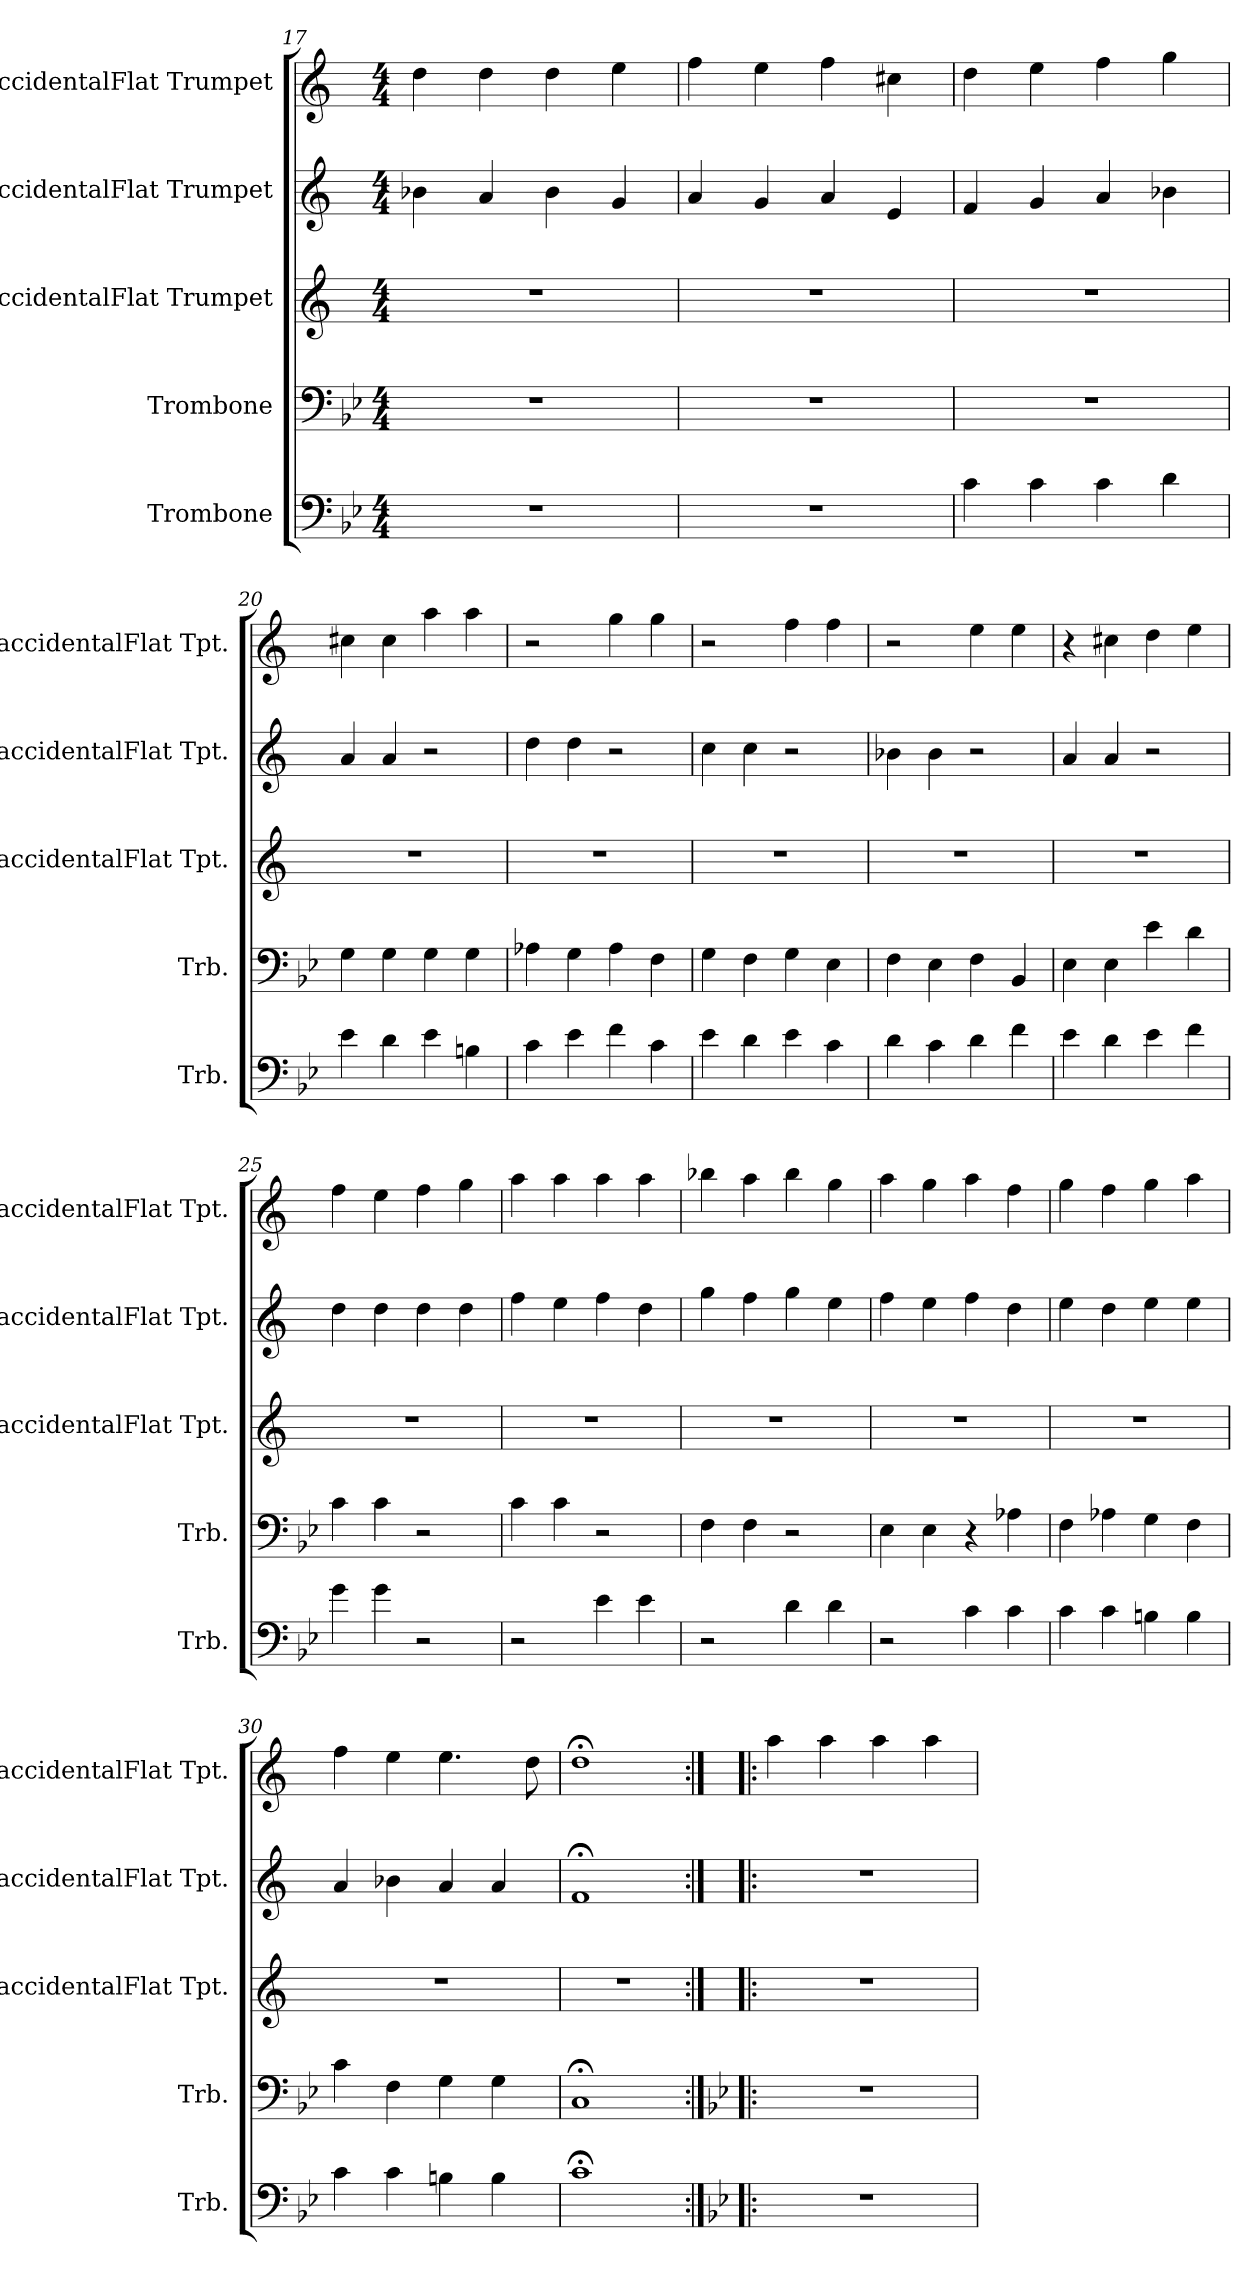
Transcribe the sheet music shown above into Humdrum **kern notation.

**kern	**kern	**kern	**kern	**kern
*part5	*part4	*part3	*part2	*part1
*staff5	*staff4	*staff3	*staff2	*staff1
*I"Trombone	*I"Trombone	*I"BaccidentalFlat Trumpet	*I"BaccidentalFlat Trumpet	*I"BaccidentalFlat Trumpet
*I'Trb.	*I'Trb.	*I'BaccidentalFlat Tpt.	*I'BaccidentalFlat Tpt.	*I'BaccidentalFlat Tpt.
*clefF4	*clefF4	*clefG2	*clefG2	*clefG2
*	*	*ITrd1c2	*ITrd1c2	*ITrd1c2
*k[b-e-]	*k[b-e-]	*k[b-e-]	*k[b-e-]	*k[b-e-]
*M4/4	*M4/4	*M4/4	*M4/4	*M4/4
=17	=17	=17	=17	=17
1r	1r	1r	4a-X\	4cc\
.	.	.	4g/	4cc\
.	.	.	4a-\	4cc\
.	.	.	4f/	4dd\
=18	=18	=18	=18	=18
1r	1r	1r	4g/	4ee-\
.	.	.	4f/	4dd\
.	.	.	4g/	4ee-\
.	.	.	4d/	4bn\
!!LO:PB:g=z
=19	=19	=19	=19	=19
4c\	1r	1r	4e-/	4cc\
4c\	.	.	4f/	4dd\
4c\	.	.	4g/	4ee-\
4d\	.	.	4a-X\	4ff\
=20	=20	=20	=20	=20
4e-\	4G\	1r	4g/	4bn\
4d\	4G\	.	4g/	4b\
4e-\	4G\	.	2r	4gg\
4Bn\	4G\	.	.	4gg\
=21	=21	=21	=21	=21
4c\	4A-X\	1r	4cc\	2r
4e-\	4G\	.	4cc\	.
4f\	4A-\	.	2r	4ff\
4c\	4F\	.	.	4ff\
=22	=22	=22	=22	=22
4e-\	4G\	1r	4b-\	2r
4d\	4F\	.	4b-\	.
4e-\	4G\	.	2r	4ee-\
4c\	4E-\	.	.	4ee-\
=23	=23	=23	=23	=23
4d\	4F\	1r	4a-X\	2r
4c\	4E-\	.	4a-\	.
4d\	4F\	.	2r	4dd\
4f\	4BB-/	.	.	4dd\
=24	=24	=24	=24	=24
4e-\	4E-\	1r	4g/	4r
4d\	4E-\	.	4g/	4bn\
4e-\	4e-\	.	2r	4cc\
4f\	4d\	.	.	4dd\
=25	=25	=25	=25	=25
4g\	4c\	1r	4cc\	4ee-\
4g\	4c\	.	4cc\	4dd\
2r	2r	.	4cc\	4ee-\
.	.	.	4cc\	4ff\
=26	=26	=26	=26	=26
2r	4c\	1r	4ee-\	4gg\
.	4c\	.	4dd\	4gg\
4e-\	2r	.	4ee-\	4gg\
4e-\	.	.	4cc\	4gg\
=27	=27	=27	=27	=27
2r	4F\	1r	4ff\	4aa-X\
.	4F\	.	4ee-\	4gg\
4d\	2r	.	4ff\	4aa-\
4d\	.	.	4dd\	4ff\
=28	=28	=28	=28	=28
2r	4E-\	1r	4ee-\	4gg\
.	4E-\	.	4dd\	4ff\
4c\	4r	.	4ee-\	4gg\
4c\	4A-X\	.	4cc\	4ee-\
!!LO:PB:g=z
=29	=29	=29	=29	=29
4c\	4F\	1r	4dd\	4ff\
4c\	4A-X\	.	4cc\	4ee-\
4Bn\	4G\	.	4dd\	4ff\
4B\	4F\	.	4dd\	4gg\
=30	=30	=30	=30	=30
4c\	4c\	1r	4g/	4ee-\
4c\	4F\	.	4a-X\	4dd\
4Bn\	4G\	.	4g/	4.dd\
4B\	4G\	.	4g/	.
.	.	.	.	8cc\
=31	=31	=31	=31	=31
1c;<Z	1C;<Z	1r	1e-;<Z	1cc;<Z
=32:|!|:	=32:|!|:	=32:|!|:	=32:|!|:	=32:|!|:
*	*	*k[b-e-]	*k[b-e-]	*k[b-e-]
1r	1r	1r	1r	4gg\
.	.	.	.	4gg\
.	.	.	.	4gg\
.	.	.	.	4gg\
=	=	=	=	=
*-	*-	*-	*-	*-
